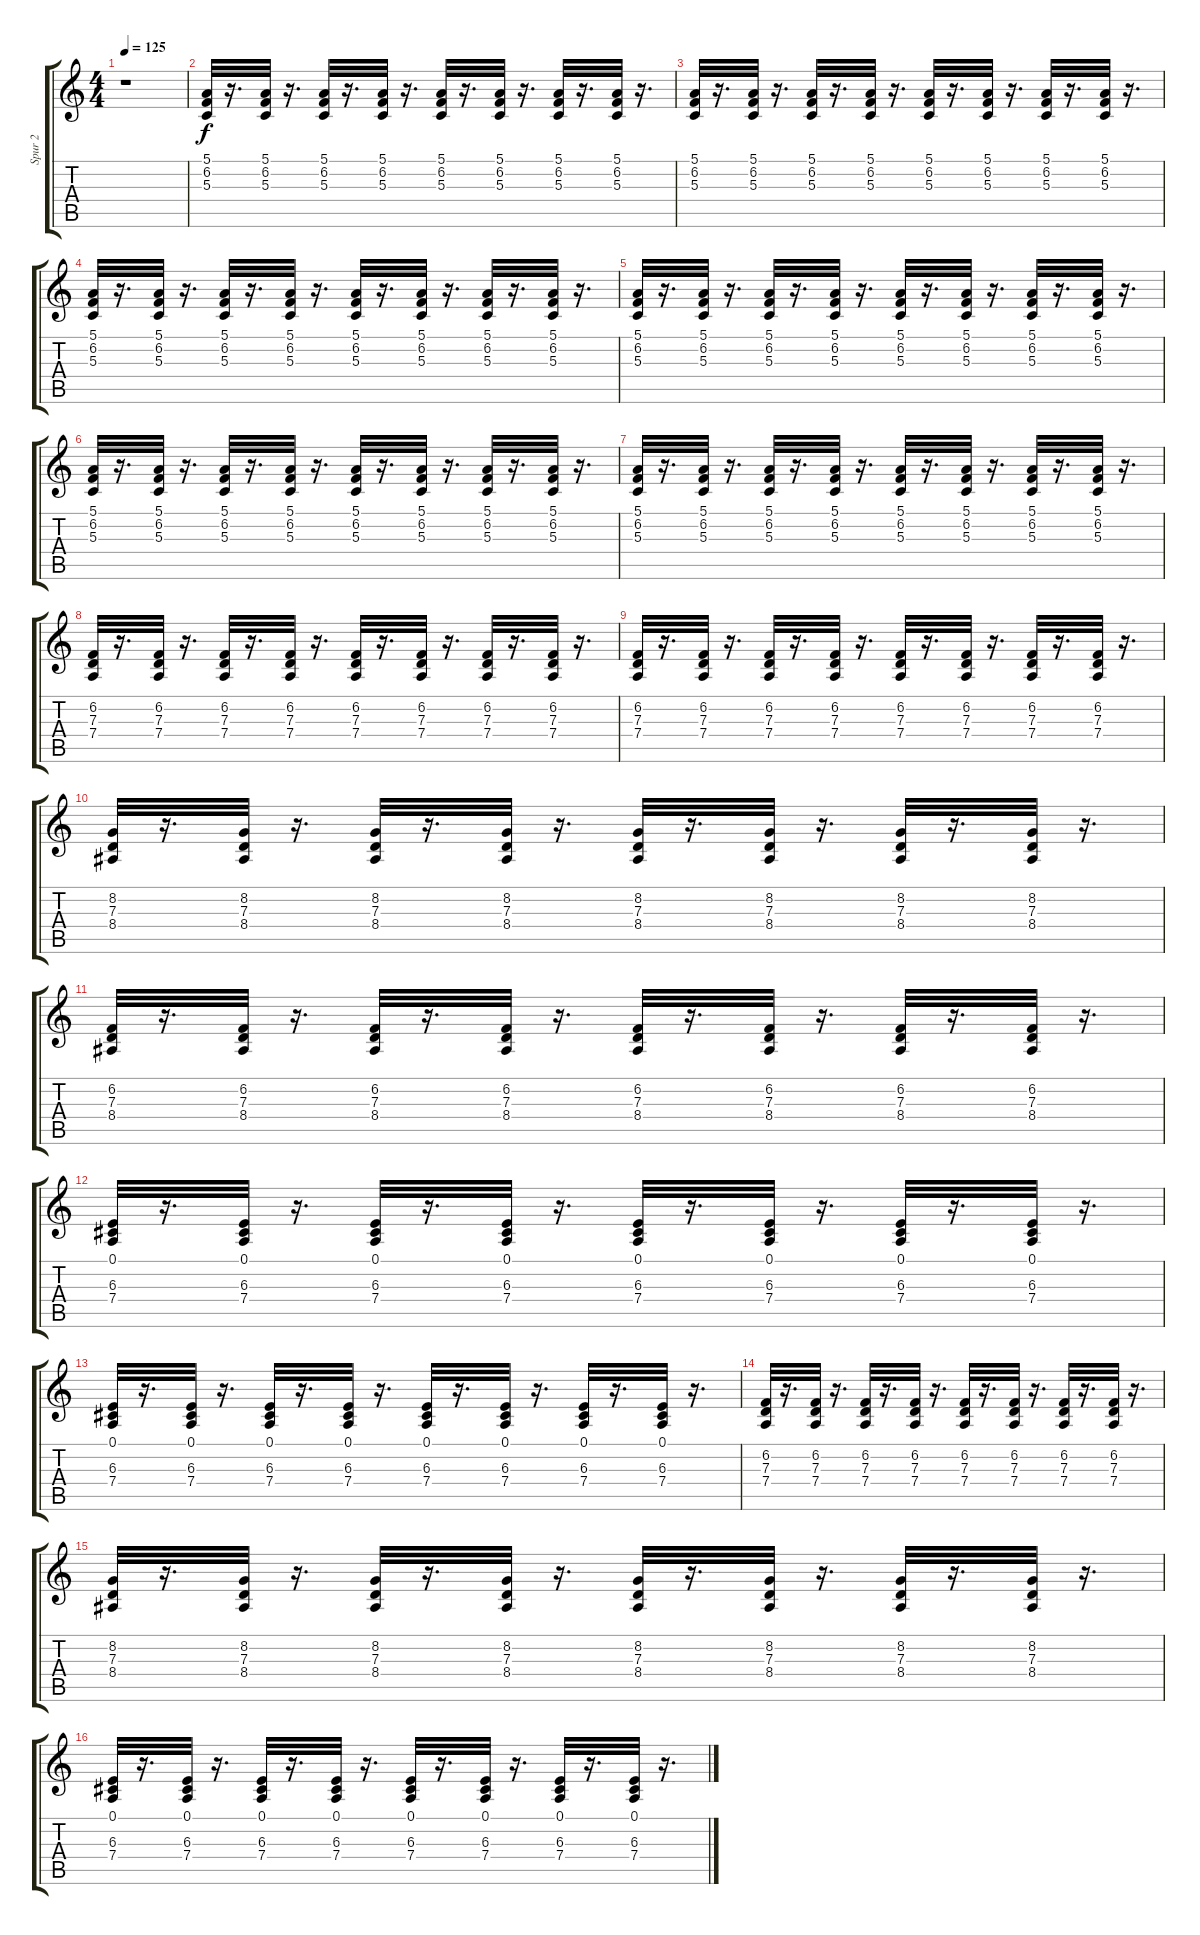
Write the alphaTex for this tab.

\track ("Spur 2" "Spur 2") {instrument pad3polysynth}
\staff {score tabs}
\tuning (E4 B3 G3 D3 A2 E2) {hide}
\ts (4 4)
\tempo 125
\clef g2
\ks c
r.1{dy f instrument pad3polysynth} |
(5.1 6.2 5.3).32 r.16{d} (5.1 6.2 5.3).32 r.16{d} (5.1 6.2 5.3).32 r.16{d} (5.1 6.2 5.3).32 r.16{d} (5.1 6.2 5.3).32 r.16{d} (5.1 6.2 5.3).32 r.16{d} (5.1 6.2 5.3).32 r.16{d} (5.1 6.2 5.3).32 r.16{d} |
(5.1 6.2 5.3).32 r.16{d} (5.1 6.2 5.3).32 r.16{d} (5.1 6.2 5.3).32 r.16{d} (5.1 6.2 5.3).32 r.16{d} (5.1 6.2 5.3).32 r.16{d} (5.1 6.2 5.3).32 r.16{d} (5.1 6.2 5.3).32 r.16{d} (5.1 6.2 5.3).32 r.16{d} |
(5.1 6.2 5.3).32 r.16{d} (5.1 6.2 5.3).32 r.16{d} (5.1 6.2 5.3).32 r.16{d} (5.1 6.2 5.3).32 r.16{d} (5.1 6.2 5.3).32 r.16{d} (5.1 6.2 5.3).32 r.16{d} (5.1 6.2 5.3).32 r.16{d} (5.1 6.2 5.3).32 r.16{d} |
(5.1 6.2 5.3).32 r.16{d} (5.1 6.2 5.3).32 r.16{d} (5.1 6.2 5.3).32 r.16{d} (5.1 6.2 5.3).32 r.16{d} (5.1 6.2 5.3).32 r.16{d} (5.1 6.2 5.3).32 r.16{d} (5.1 6.2 5.3).32 r.16{d} (5.1 6.2 5.3).32 r.16{d} |
(5.1 6.2 5.3).32 r.16{d} (5.1 6.2 5.3).32 r.16{d} (5.1 6.2 5.3).32 r.16{d} (5.1 6.2 5.3).32 r.16{d} (5.1 6.2 5.3).32 r.16{d} (5.1 6.2 5.3).32 r.16{d} (5.1 6.2 5.3).32 r.16{d} (5.1 6.2 5.3).32 r.16{d} |
(5.1 6.2 5.3).32 r.16{d} (5.1 6.2 5.3).32 r.16{d} (5.1 6.2 5.3).32 r.16{d} (5.1 6.2 5.3).32 r.16{d} (5.1 6.2 5.3).32 r.16{d} (5.1 6.2 5.3).32 r.16{d} (5.1 6.2 5.3).32 r.16{d} (5.1 6.2 5.3).32 r.16{d} |
(6.2 7.3 7.4).32 r.16{d} (6.2 7.3 7.4).32 r.16{d} (6.2 7.3 7.4).32 r.16{d} (6.2 7.3 7.4).32 r.16{d} (6.2 7.3 7.4).32 r.16{d} (6.2 7.3 7.4).32 r.16{d} (6.2 7.3 7.4).32 r.16{d} (6.2 7.3 7.4).32 r.16{d} |
(6.2 7.3 7.4).32 r.16{d} (6.2 7.3 7.4).32 r.16{d} (6.2 7.3 7.4).32 r.16{d} (6.2 7.3 7.4).32 r.16{d} (6.2 7.3 7.4).32 r.16{d} (6.2 7.3 7.4).32 r.16{d} (6.2 7.3 7.4).32 r.16{d} (6.2 7.3 7.4).32 r.16{d} |
(8.2 7.3 8.4).32 r.16{d} (8.2 7.3 8.4).32 r.16{d} (8.2 7.3 8.4).32 r.16{d} (8.2 7.3 8.4).32 r.16{d} (8.2 7.3 8.4).32 r.16{d} (8.2 7.3 8.4).32 r.16{d} (8.2 7.3 8.4).32 r.16{d} (8.2 7.3 8.4).32 r.16{d} |
(6.2 7.3 8.4).32 r.16{d} (6.2 7.3 8.4).32 r.16{d} (6.2 7.3 8.4).32 r.16{d} (6.2 7.3 8.4).32 r.16{d} (6.2 7.3 8.4).32 r.16{d} (6.2 7.3 8.4).32 r.16{d} (6.2 7.3 8.4).32 r.16{d} (6.2 7.3 8.4).32 r.16{d} |
(0.1 6.3 7.4).32 r.16{d} (0.1 6.3 7.4).32 r.16{d} (0.1 6.3 7.4).32 r.16{d} (0.1 6.3 7.4).32 r.16{d} (0.1 6.3 7.4).32 r.16{d} (0.1 6.3 7.4).32 r.16{d} (0.1 6.3 7.4).32 r.16{d} (0.1 6.3 7.4).32 r.16{d} |
(0.1 6.3 7.4).32 r.16{d} (0.1 6.3 7.4).32 r.16{d} (0.1 6.3 7.4).32 r.16{d} (0.1 6.3 7.4).32 r.16{d} (0.1 6.3 7.4).32 r.16{d} (0.1 6.3 7.4).32 r.16{d} (0.1 6.3 7.4).32 r.16{d} (0.1 6.3 7.4).32 r.16{d} |
(6.2 7.3 7.4).32 r.16{d} (6.2 7.3 7.4).32 r.16{d} (6.2 7.3 7.4).32 r.16{d} (6.2 7.3 7.4).32 r.16{d} (6.2 7.3 7.4).32 r.16{d} (6.2 7.3 7.4).32 r.16{d} (6.2 7.3 7.4).32 r.16{d} (6.2 7.3 7.4).32 r.16{d} |
(8.2 7.3 8.4).32 r.16{d} (8.2 7.3 8.4).32 r.16{d} (8.2 7.3 8.4).32 r.16{d} (8.2 7.3 8.4).32 r.16{d} (8.2 7.3 8.4).32 r.16{d} (8.2 7.3 8.4).32 r.16{d} (8.2 7.3 8.4).32 r.16{d} (8.2 7.3 8.4).32 r.16{d} |
(0.1 6.3 7.4).32 r.16{d} (0.1 6.3 7.4).32 r.16{d} (0.1 6.3 7.4).32 r.16{d} (0.1 6.3 7.4).32 r.16{d} (0.1 6.3 7.4).32 r.16{d} (0.1 6.3 7.4).32 r.16{d} (0.1 6.3 7.4).32 r.16{d} (0.1 6.3 7.4).32 r.16{d}
